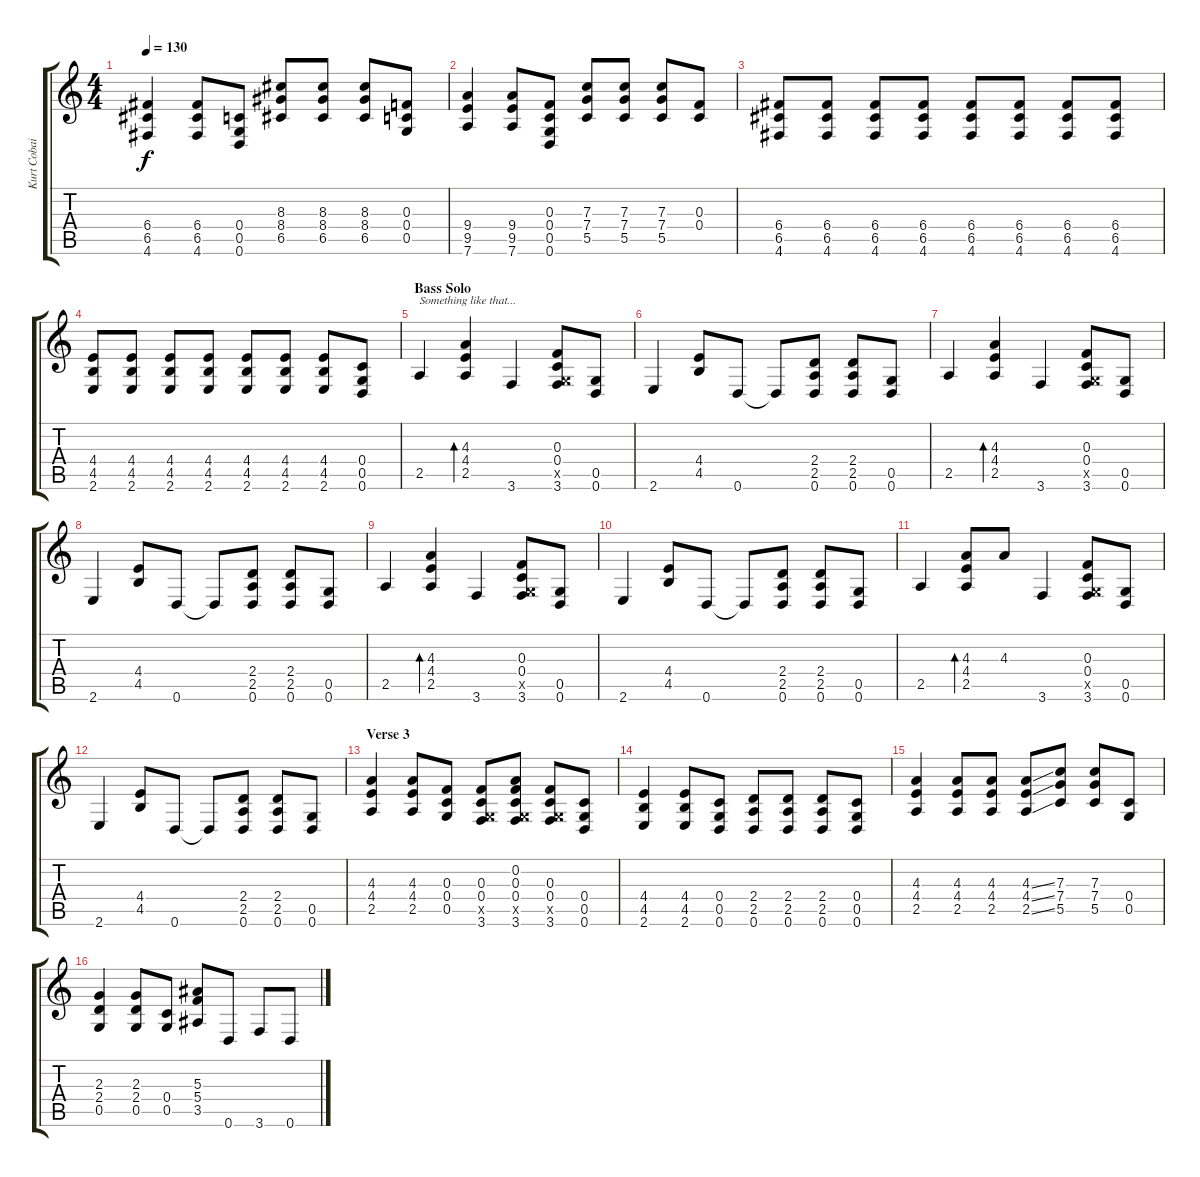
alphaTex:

\track ("Kurt Cobain" "Kurt Cobai") {instrument electricguitarclean}
\staff {score tabs}
\tuning (D4 A3 F3 C3 G2 D2) {hide}
\ts (4 4)
\tempo 130
\clef g2
\ks c
(6.4 6.5 4.6).4{dy f} (6.4 6.5 4.6).8 (0.4 0.5 0.6).8 (8.3 8.4 6.5).8 (8.3 8.4 6.5).8 (8.3 8.4 6.5).8 (0.3 0.4 0.5).8 |
(9.4 9.5 7.6).4 (9.4 9.5 7.6).8 (0.3 0.4 0.5 0.6).8 (7.3 7.4 5.5).8 (7.3 7.4 5.5).8 (7.3 7.4 5.5).8 (0.3 0.4).8 |
(6.4 6.5 4.6).8 (6.4 6.5 4.6).8 (6.4 6.5 4.6).8 (6.4 6.5 4.6).8 (6.4 6.5 4.6).8 (6.4 6.5 4.6).8 (6.4 6.5 4.6).8 (6.4 6.5 4.6).8 |
(4.4 4.5 2.6).8 (4.4 4.5 2.6).8 (4.4 4.5 2.6).8 (4.4 4.5 2.6).8 (4.4 4.5 2.6).8 (4.4 4.5 2.6).8 (4.4 4.5 2.6).8 (0.4 0.5 0.6).8 |
\section ("" "Bass Solo")
2.5.4{txt "Something like that..." volume 9 instrument electricguitarclean} (4.3 4.4 2.5).4{bd 240} 3.6.4 (0.3 0.4 0.5{x} 3.6).8 (0.5 0.6).8 |
2.6.4 (4.4 4.5).8 0.6.8 0.6{t}.8 (2.4 2.5 0.6).8 (2.4 2.5 0.6).8 (0.5 0.6).8 |
2.5.4 (4.3 4.4 2.5).4{bd 240} 3.6.4 (0.3 0.4 0.5{x} 3.6).8 (0.5 0.6).8 |
2.6.4 (4.4 4.5).8 0.6.8 0.6{t}.8 (2.4 2.5 0.6).8 (2.4 2.5 0.6).8 (0.5 0.6).8 |
2.5.4 (4.3 4.4 2.5).4{bd 240} 3.6.4 (0.3 0.4 0.5{x} 3.6).8 (0.5 0.6).8 |
2.6.4 (4.4 4.5).8 0.6.8 0.6{t}.8 (2.4 2.5 0.6).8 (2.4 2.5 0.6).8 (0.5 0.6).8 |
2.5.4 (4.3 4.4 2.5).8{bd 240} 4.3.8 3.6.4 (0.3 0.4 0.5{x} 3.6).8 (0.5 0.6).8 |
2.6.4{instrument distortionguitar} (4.4 4.5).8 0.6.8{volume 16} 0.6{t}.8 (2.4 2.5 0.6).8 (2.4 2.5 0.6).8 (0.5 0.6).8 |
\section ("" "Verse 3")
(4.3 4.4 2.5).4 (4.3 4.4 2.5).8 (0.3 0.4 0.5).8 (0.3 0.4 0.5{x} 3.6).8 (0.2 0.3 0.4 0.5{x} 3.6).8 (0.3 0.4 0.5{x} 3.6).8 (0.4 0.5 0.6).8 |
(4.4 4.5 2.6).4 (4.4 4.5 2.6).8 (0.4 0.5 0.6).8 (2.4 2.5 0.6).8 (2.4 2.5 0.6).8 (2.4 2.5 0.6).8 (0.4 0.5 0.6).8 |
(4.3 4.4 2.5).4 (4.3 4.4 2.5).8 (4.3 4.4 2.5).8 (4.3{ss} 4.4{ss} 2.5{ss}).8 (7.3 7.4 5.5).8 (7.3 7.4 5.5).8 (0.4 0.5).8 |
(2.3 2.4 0.5).4 (2.3 2.4 0.5).8 (0.4 0.5).8 (5.3 5.4 3.5).8 0.6.8 3.6.8 0.6.8
